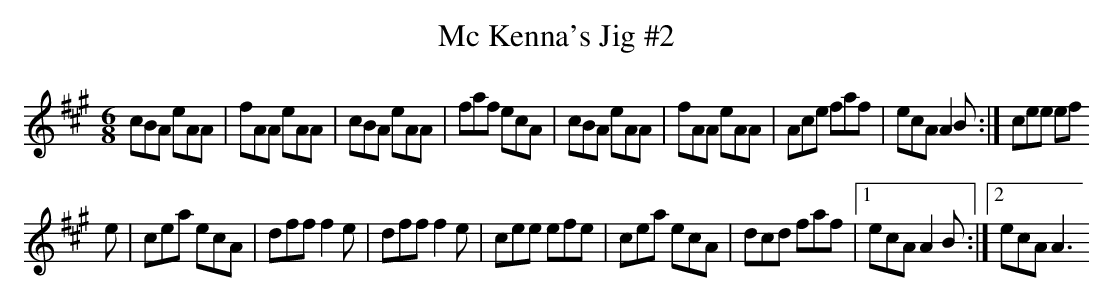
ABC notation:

X:1
T:Mc Kenna's Jig #2
M:6/8
L:1/8
K:A
cBA eAA|fAA eAA|cBA eAA|faf ecA|cBA eAA|fAA eAA|Ace faf|ecA A2 B:|cee ef
e|cea ecA|dff f2 e|dff f2 e|cee efe|cea ecA|dcd faf|1ecA A2 B:|2ecA A3
||
